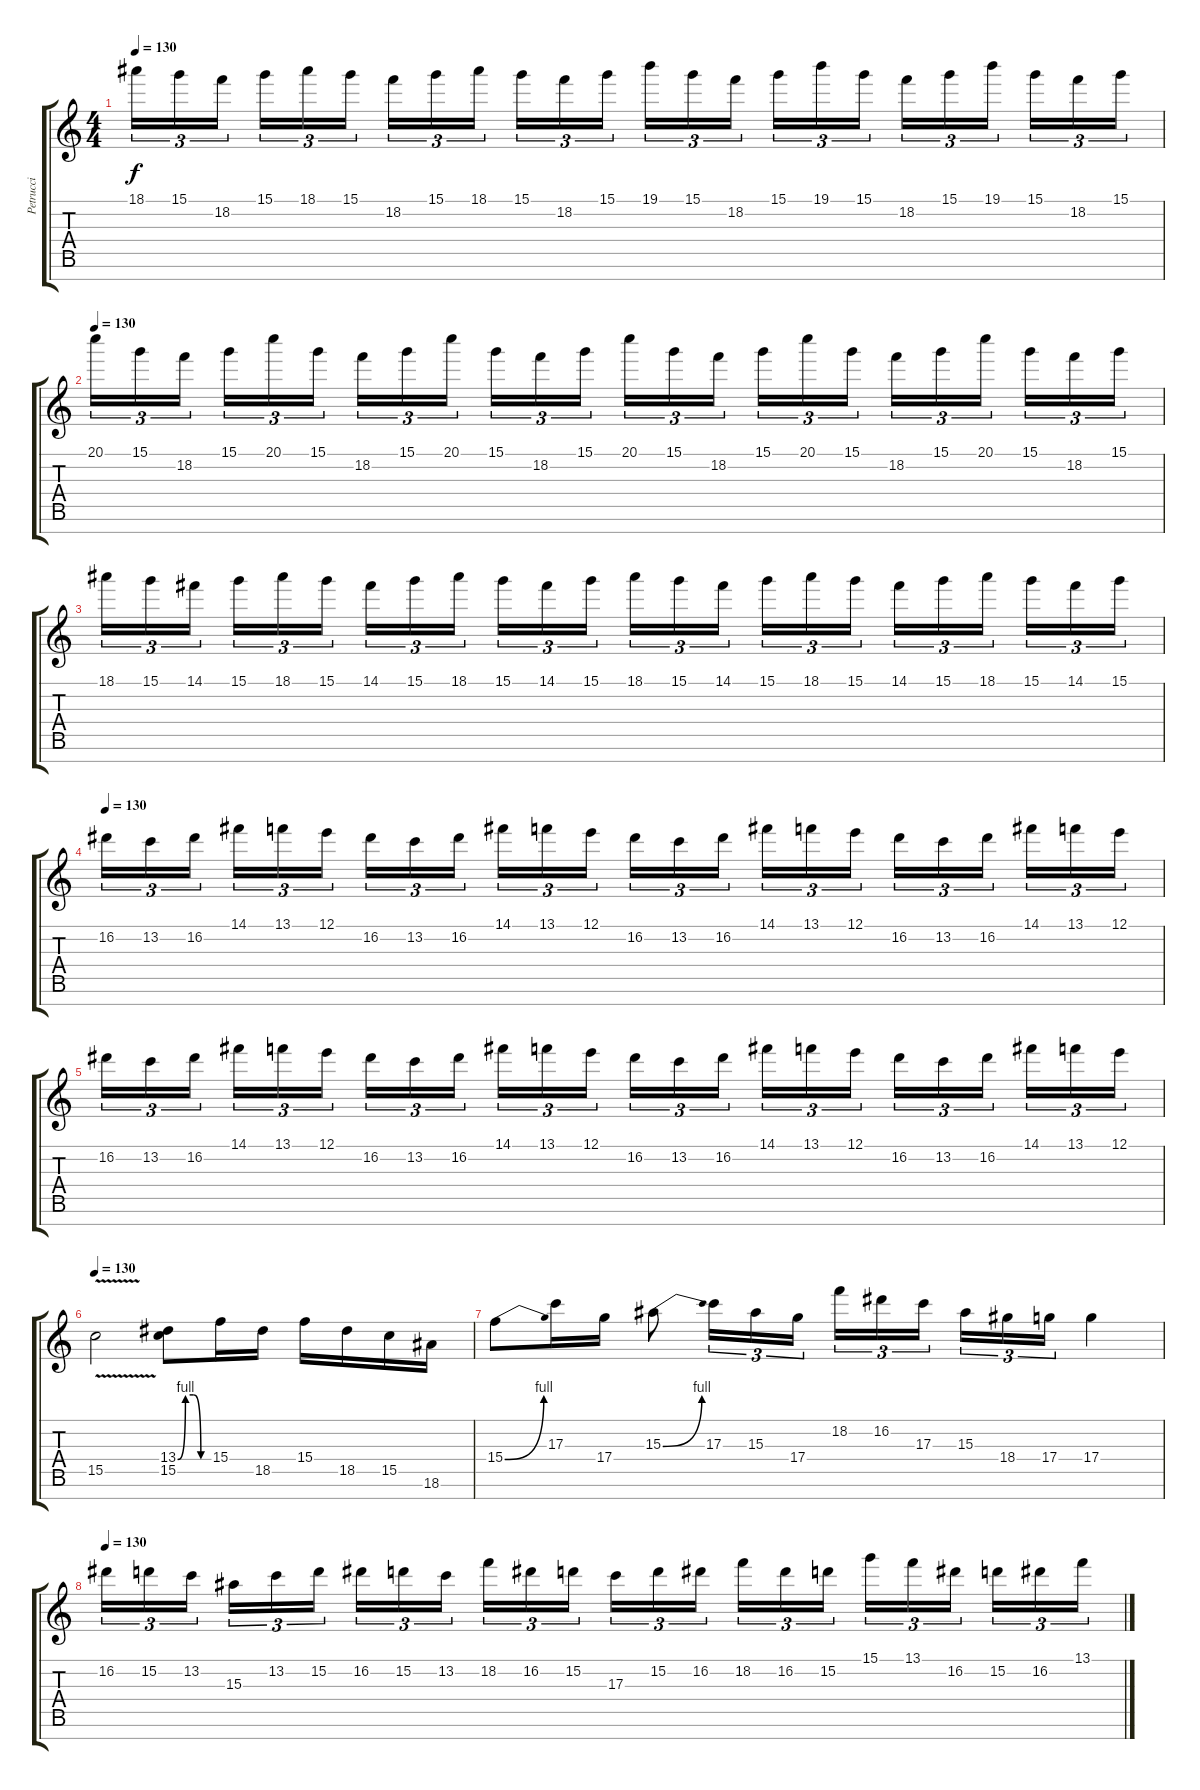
\track ("Petrucci" "Petrucci") {instrument distortionguitar}
\staff {score tabs}
\tuning (E4 B3 G3 D3 A2 E2 B1) {hide}
\ts (4 4)
\tempo 130
\clef g2
\ks c
18.1.16{tu (3 2) dy f} 15.1.16{tu (3 2)} 18.2.16{tu (3 2)} 15.1.16{tu (3 2)} 18.1.16{tu (3 2)} 15.1.16{tu (3 2)} 18.2.16{tu (3 2)} 15.1.16{tu (3 2)} 18.1.16{tu (3 2)} 15.1.16{tu (3 2)} 18.2.16{tu (3 2)} 15.1.16{tu (3 2)} 19.1.16{tu (3 2)} 15.1.16{tu (3 2)} 18.2.16{tu (3 2)} 15.1.16{tu (3 2)} 19.1.16{tu (3 2)} 15.1.16{tu (3 2)} 18.2.16{tu (3 2)} 15.1.16{tu (3 2)} 19.1.16{tu (3 2)} 15.1.16{tu (3 2)} 18.2.16{tu (3 2)} 15.1.16{tu (3 2)} |
\tempo 130
20.1.16{tu (3 2)} 15.1.16{tu (3 2)} 18.2.16{tu (3 2)} 15.1.16{tu (3 2)} 20.1.16{tu (3 2)} 15.1.16{tu (3 2)} 18.2.16{tu (3 2)} 15.1.16{tu (3 2)} 20.1.16{tu (3 2)} 15.1.16{tu (3 2)} 18.2.16{tu (3 2)} 15.1.16{tu (3 2)} 20.1.16{tu (3 2)} 15.1.16{tu (3 2)} 18.2.16{tu (3 2)} 15.1.16{tu (3 2)} 20.1.16{tu (3 2)} 15.1.16{tu (3 2)} 18.2.16{tu (3 2)} 15.1.16{tu (3 2)} 20.1.16{tu (3 2)} 15.1.16{tu (3 2)} 18.2.16{tu (3 2)} 15.1.16{tu (3 2)} |
18.1.16{tu (3 2)} 15.1.16{tu (3 2)} 14.1.16{tu (3 2)} 15.1.16{tu (3 2)} 18.1.16{tu (3 2)} 15.1.16{tu (3 2)} 14.1.16{tu (3 2)} 15.1.16{tu (3 2)} 18.1.16{tu (3 2)} 15.1.16{tu (3 2)} 14.1.16{tu (3 2)} 15.1.16{tu (3 2)} 18.1.16{tu (3 2)} 15.1.16{tu (3 2)} 14.1.16{tu (3 2)} 15.1.16{tu (3 2)} 18.1.16{tu (3 2)} 15.1.16{tu (3 2)} 14.1.16{tu (3 2)} 15.1.16{tu (3 2)} 18.1.16{tu (3 2)} 15.1.16{tu (3 2)} 14.1.16{tu (3 2)} 15.1.16{tu (3 2)} |
\tempo 130
16.2.16{tu (3 2)} 13.2.16{tu (3 2)} 16.2.16{tu (3 2)} 14.1.16{tu (3 2)} 13.1.16{tu (3 2)} 12.1.16{tu (3 2)} 16.2.16{tu (3 2)} 13.2.16{tu (3 2)} 16.2.16{tu (3 2)} 14.1.16{tu (3 2)} 13.1.16{tu (3 2)} 12.1.16{tu (3 2)} 16.2.16{tu (3 2)} 13.2.16{tu (3 2)} 16.2.16{tu (3 2)} 14.1.16{tu (3 2)} 13.1.16{tu (3 2)} 12.1.16{tu (3 2)} 16.2.16{tu (3 2)} 13.2.16{tu (3 2)} 16.2.16{tu (3 2)} 14.1.16{tu (3 2)} 13.1.16{tu (3 2)} 12.1.16{tu (3 2)} |
16.2.16{tu (3 2)} 13.2.16{tu (3 2)} 16.2.16{tu (3 2)} 14.1.16{tu (3 2)} 13.1.16{tu (3 2)} 12.1.16{tu (3 2)} 16.2.16{tu (3 2)} 13.2.16{tu (3 2)} 16.2.16{tu (3 2)} 14.1.16{tu (3 2)} 13.1.16{tu (3 2)} 12.1.16{tu (3 2)} 16.2.16{tu (3 2)} 13.2.16{tu (3 2)} 16.2.16{tu (3 2)} 14.1.16{tu (3 2)} 13.1.16{tu (3 2)} 12.1.16{tu (3 2)} 16.2.16{tu (3 2)} 13.2.16{tu (3 2)} 16.2.16{tu (3 2)} 14.1.16{tu (3 2)} 13.1.16{tu (3 2)} 12.1.16{tu (3 2)} |
\tempo 130
15.5{v}.2 (13.4{be (custom 0 0 15 4 30 4 45 0 60 0)} 15.5).8 15.4.16 18.5.16 15.4.16 18.5.16 15.5.16 18.6.16 |
15.4{be (bend 0 0 60 4)}.8 17.3.16 17.4.16 15.3{be (bend 0 0 60 4)}.8 17.3.16{tu (3 2)} 15.3.16{tu (3 2)} 17.4.16{tu (3 2)} 18.2.16{tu (3 2)} 16.2.16{tu (3 2)} 17.3.16{tu (3 2)} 15.3.16{tu (3 2)} 18.4.16{tu (3 2)} 17.4.16{tu (3 2)} 17.4.4 |
\tempo 130
16.2.16{tu (3 2)} 15.2.16{tu (3 2)} 13.2.16{tu (3 2)} 15.3.16{tu (3 2)} 13.2.16{tu (3 2)} 15.2.16{tu (3 2)} 16.2.16{tu (3 2)} 15.2.16{tu (3 2)} 13.2.16{tu (3 2)} 18.2.16{tu (3 2)} 16.2.16{tu (3 2)} 15.2.16{tu (3 2)} 17.3.16{tu (3 2)} 15.2.16{tu (3 2)} 16.2.16{tu (3 2)} 18.2.16{tu (3 2)} 16.2.16{tu (3 2)} 15.2.16{tu (3 2)} 15.1.16{tu (3 2)} 13.1.16{tu (3 2)} 16.2.16{tu (3 2)} 15.2.16{tu (3 2)} 16.2.16{tu (3 2)} 13.1.16{tu (3 2)}
